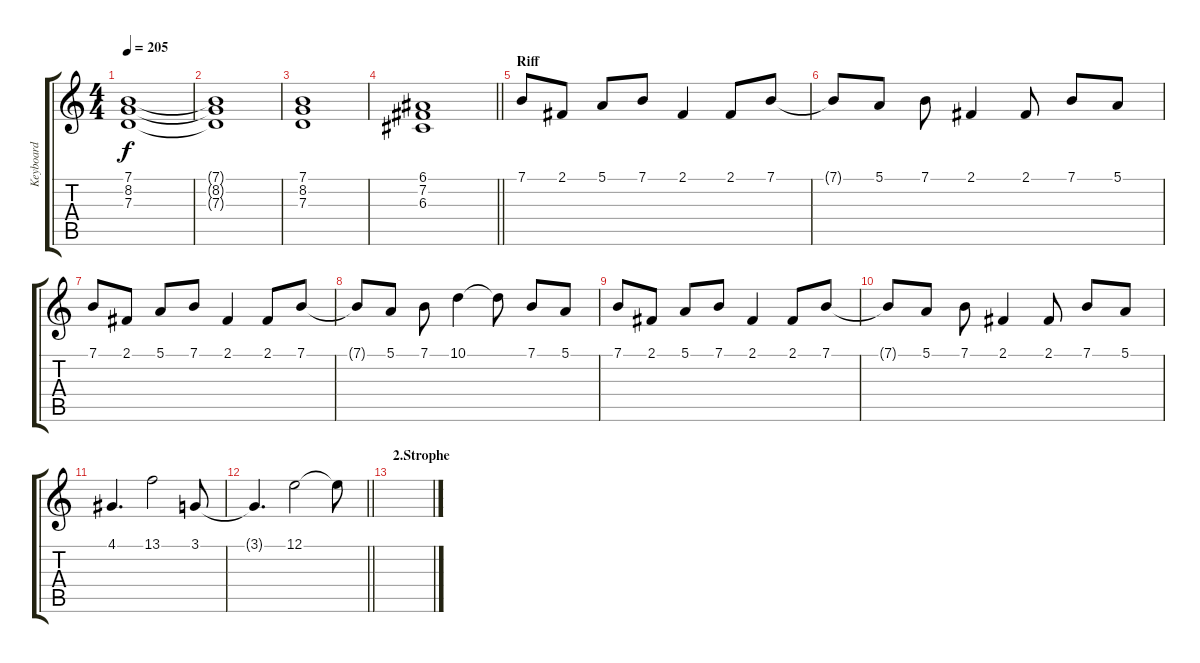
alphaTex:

\track ("Keyboard" "Keyboard") {instrument stringensemble1}
\staff {score tabs}
\tuning (E4 B3 G3 D3 A2 E2) {hide}
\ts (4 4)
\tempo 205
\clef g2
\ks c
(7.1{t} 8.2{t} 7.3{t}).1{dy f} |
(7.1{t} 8.2{t} 7.3{t}).1 |
(7.1 8.2 7.3).1 |
\barLineRight lightlight
(6.1 7.2 6.3).1 |
\section ("" "Riff")
7.1.8 2.1.8 5.1.8 7.1.8 2.1.4 2.1.8 7.1.8 |
7.1{t}.8 5.1.8 7.1.8 2.1.4 2.1.8 7.1.8 5.1.8 |
7.1.8 2.1.8 5.1.8 7.1.8 2.1.4 2.1.8 7.1.8 |
7.1{t}.8 5.1.8 7.1.8 10.1.4 10.1{t}.8 7.1.8 5.1.8 |
7.1.8 2.1.8 5.1.8 7.1.8 2.1.4 2.1.8 7.1.8 |
7.1{t}.8 5.1.8 7.1.8 2.1.4 2.1.8 7.1.8 5.1.8 |
4.1.4{d} 13.1.2 3.1.8 |
\barLineRight lightlight
3.1{t}.4{d} 12.1.2 12.1{t}.8 |
\section ("" "2.Strophe")
